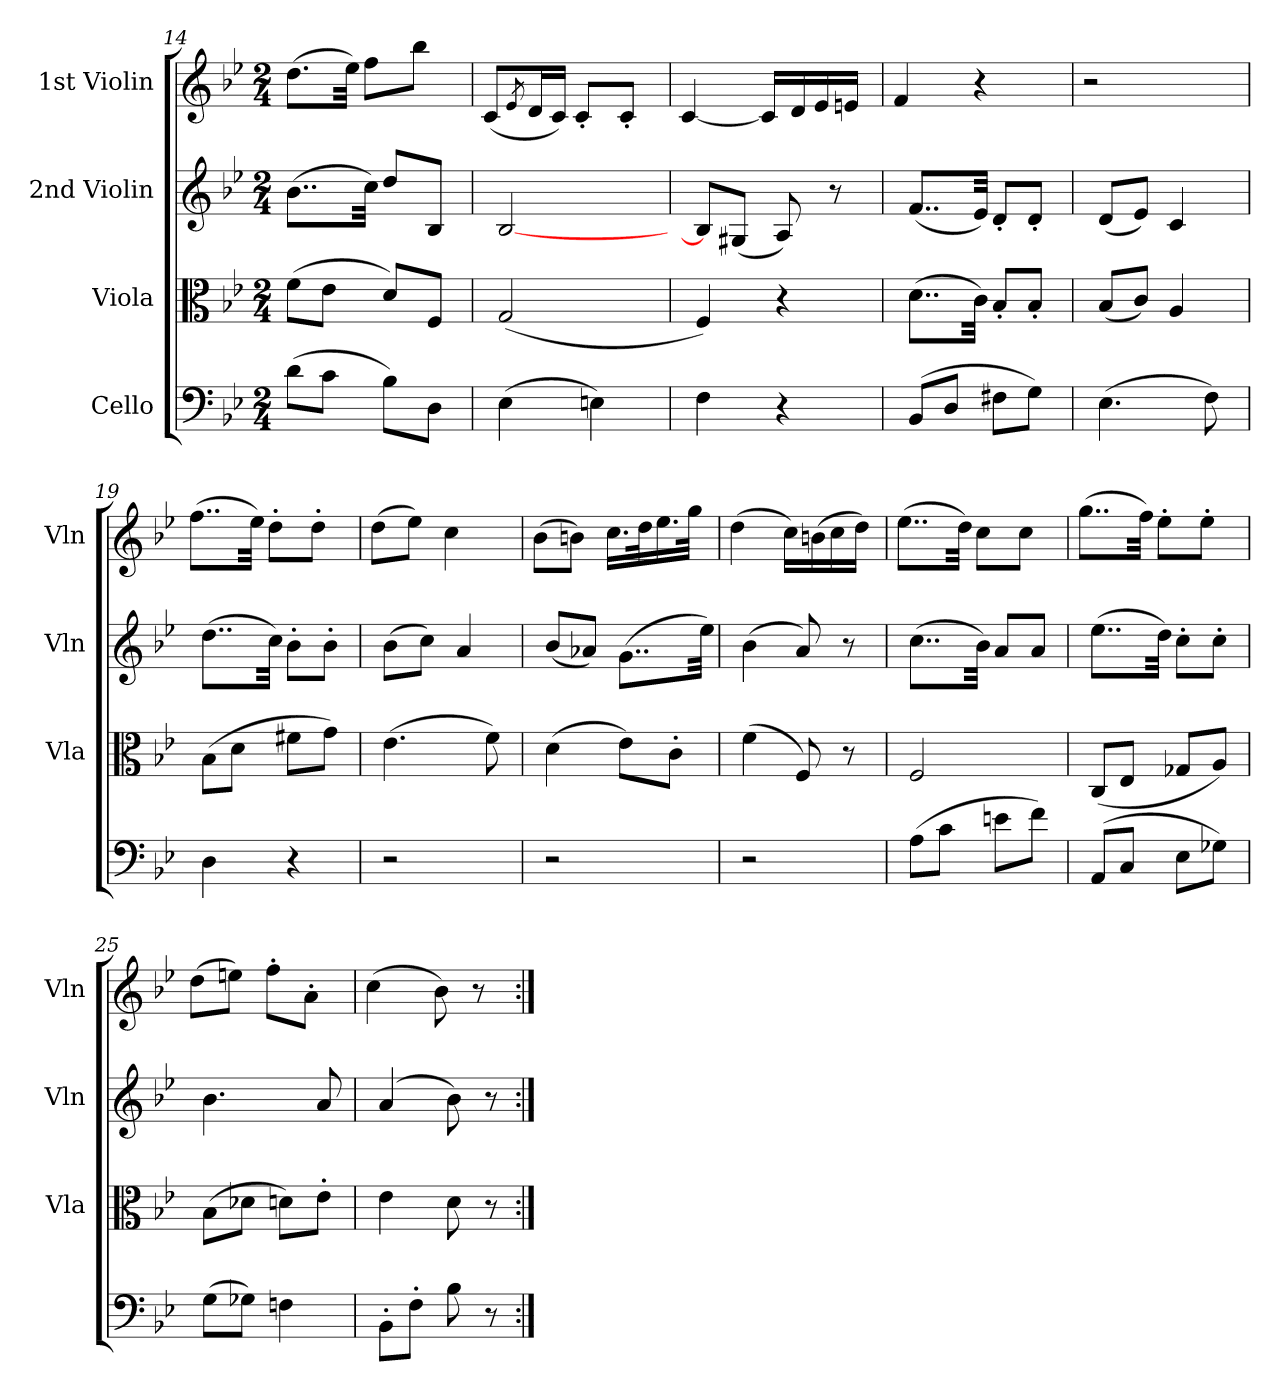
**kern	**kern	**kern	**kern
*part4	*part3	*part2	*part1
*staff4	*staff3	*staff2	*staff1
*I"Cello	*I"Viola	*I"2nd Violin	*I"1st Violin
*	*I'Vla	*I'Vln	*I'Vln
*clefF4	*clefC3	*clefG2	*clefG2
*k[b-e-]	*k[b-e-]	*k[b-e-]	*k[b-e-]
*B-:	*B-:	*B-:	*B-:
*M2/4	*M2/4	*M2/4	*M2/4
=14	=14	=14	=14
(8dL	(8fL	(8..b-L	(8.ddL
8cJ	8e-J	.	.
.	.	.	32ee-Jkk)
.	.	32ccJkk)	8ffL
8B-L)	8dL)	8ddL	.
.	.	.	8bb-J
8DJ	8FJ	8B-J	.
.	.	.	32ryy
=15	=15	=15	=15
32ryy	32ryy	32ryy	(8cL
(4E-	(2G	[2B-	.
.	.	.	8qe-/
.	.	.	16dL
.	.	.	16cJJ)
.	.	.	8c'L
4En)	.	.	.
.	.	.	8c'J
.	.	.	32ryy
=16	=16	=16	=16
32ryy	32ryy	32ryy	[4c
4F	4F)	8B-L]	.
.	.	(8G#XJ	.
.	.	.	16cLL]
4r	4r	8A)	.
.	.	.	16d
.	.	.	16e-
.	.	8r	.
.	.	.	16enJJ
.	.	.	32ryy
=17	=17	=17	=17
32ryy	32ryy	32ryy	4f
(8BB-L	(8..dL	(8..fL	.
8DJ	.	.	.
.	32cJkk)	32e-Jkk)	4r
8F#XL	8B-'L	8d'L	.
8GJ)	8B-'J	8d'J	.
.	.	.	32ryy
=18	=18	=18	=18
32ryy	32ryy	32ryy	2r
(4.E-	(8B-L	(8dL	.
.	8cJ)	8e-J)	.
.	4A	4c	.
8F)	.	.	.
.	.	.	32ryy
=19	=19	=19	=19
32ryy	32ryy	32ryy	(8..ffL
4D	(8B-L	(8..ddL	.
.	8dJ	.	.
.	.	.	32ee-Jkk)
.	.	32ccJkk)	8dd'L
4r	8f#XL	8b-'L	.
.	.	.	8dd'J
.	8gJ)	8b-'J	.
.	.	.	32ryy
=20	=20	=20	=20
32ryy	32ryy	32ryy	(8ddL
2r	(4.e-	(8b-L	.
.	.	.	8ee-J)
.	.	8ccJ)	.
.	.	.	4cc
.	.	4a	.
.	8f)	.	.
.	.	.	32ryy
=21	=21	=21	=21
32ryy	32ryy	32ryy	(8b-L
2r	(4d	(8b-L	.
.	.	.	8bnJ)
.	.	8a-XJ)	.
.	.	.	16.ccLL
.	8e-L)	(8..gL	.
.	.	.	32ddK
.	.	.	16.ee-
.	8c'J	.	.
.	.	.	32ggJJk
.	.	32ee-Jkk)	32ryy
=22	=22	=22	=22
32ryy	32ryy	32ryy	(4dd
2r	(4f	(4b-	.
.	.	.	16ccLL)
.	8F)	8a)	.
.	.	.	(16bn
.	.	.	16cc
.	8r	8r	.
.	.	.	16ddJJ)
.	.	.	32ryy
=23	=23	=23	=23
32ryy	32ryy	32ryy	(8..ee-L
(8AL	2F	(8..ccL	.
8cJ	.	.	.
.	.	.	32ddJkk)
.	.	32b-Jkk)	8ccL
8enL	.	8aL	.
.	.	.	8ccJ
8fJ)	.	8aJ	.
.	.	.	32ryy
=24	=24	=24	=24
32ryy	32ryy	32ryy	(8..ggL
(8AAL	(8CL	(8..ee-L	.
8CJ	8E-J	.	.
.	.	.	32ffJkk)
.	.	32ddJkk)	8ee-'L
8E-L	8G-XL	8cc'L	.
.	.	.	8ee-'J
8G-XJ)	8AJ)	8cc'J	.
.	.	.	32ryy
=25	=25	=25	=25
32ryy	32ryy	32ryy	(8ddL
(8GL	(8B-L	4.b-	.
.	.	.	8eenJ)
8G-XJ)	8d-XJ	.	.
.	.	.	8ff'L
4Fn	8dnL)	.	.
.	.	.	8a'J
.	8e-'J	8a	.
.	.	.	32ryy
=26	=26	=26	=26
32ryy	32ryy	32ryy	(4cc
8BB-'L	4e-	(4a	.
8F'J	.	.	.
.	.	.	8b-)
8B-	8d	8b-)	.
.	.	.	8r
8r	8r	8r	.
.	.	.	32ryy
=:|!	=:|!	=:|!	=:|!
*-	*-	*-	*-
